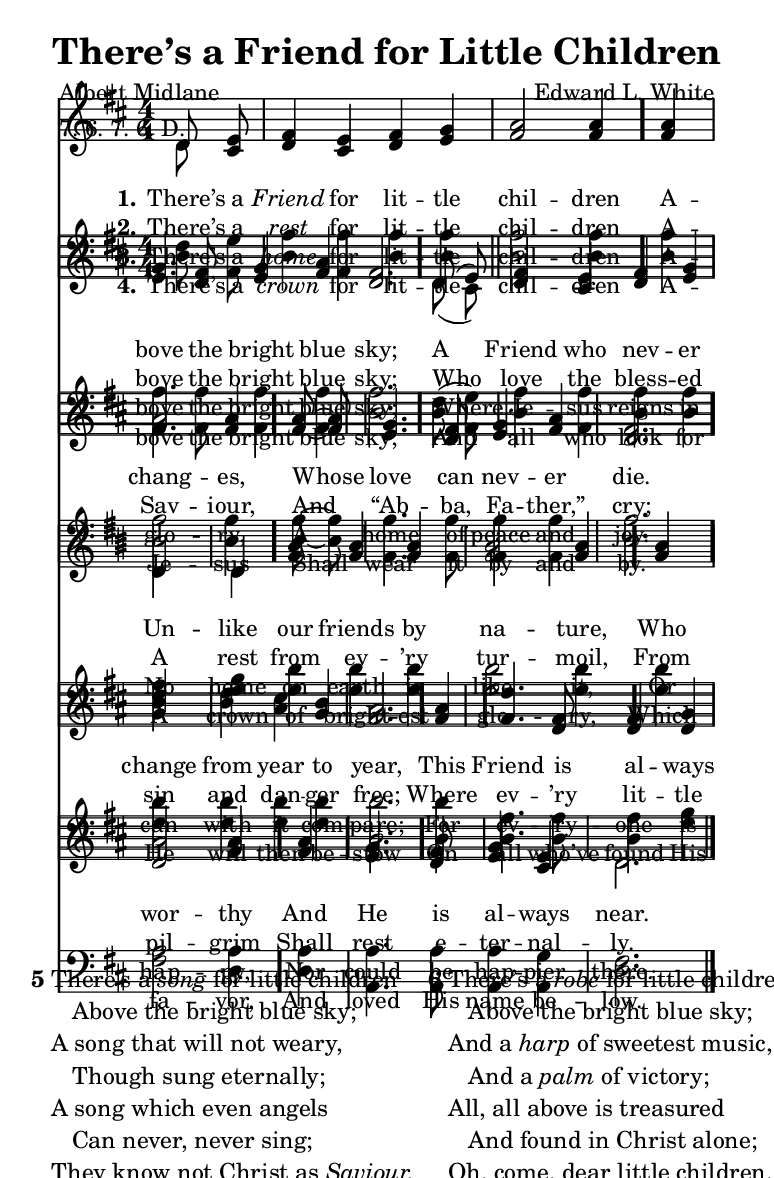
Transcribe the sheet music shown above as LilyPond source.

\include "common/global.ily"
\paper {
  \include "common/paper.ily"
  page-count = 1
ragged-last-bottom = ##t

}

\header{
  %children
  hymnnumber = "323"
  title = "There’s a Friend for Little Children"
  tunename = "Watcher" % not found at hymnary.org
  meter = "7. 6. 7. 6. D."
  poet = "Albert Midlane" % see https://hymnary.org/text/theres_a_friend_for_little_children
  composer = "Edward L. White" % see https://hymnary.org/person/White_Edward
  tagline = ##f
}

global = {
  \include "common/overrides.ily"
  \override Staff.TimeSignature.style = #'numbered
  \time 4/4
  \override Score.MetronomeMark.transparent = ##t % hide all fermata changes too
  \tempo 4=90
  \key d \major
  \partial 4
  \autoBeamOff
}

patternA = { c8 c | c4 c c c | c2 c4 }
patternB = { c4 | c4. c8 c4 c | c2. }
patternC = { c8 ~ c8 | c4. c8 c4 c | c2. }
patternD = { c4 | c c c c | c2 c4 }
patternE = { c4 | c c c c | c2. }
patternF = { c4 | c4. c8 c4 c | c2 c4 }

notesSoprano = {
\global
\relative c' {

  \changePitch \patternA { d e | fis e fis g | a a }
  \changePitch \patternB { a | g fis g a | fis } \eogbreak
  \changePitch \patternA { d( e) | fis e fis g | a a }
  \changePitch \patternC { a a | g fis g a | fis } \eogbreak
  \changePitch \patternD { d | d b' b b | b b }
  \changePitch \patternE { b | b d cis b | a } \eogbreak
  \changePitch \patternF { a | d fis, fis g | a a }
  \changePitch \patternB { a | g fis g e | d }

  \bar "|."

}
}

notesAlto = {
\global
\relative e' {

  \changePitch \patternA { d cis | d cis d e | fis fis }
  \changePitch \patternB { fis | e d e fis | d }
  \changePitch \patternA { d( cis) | d cis d e | fis fis }
  \changePitch \patternC { fis fis | e d e fis | d }
  \changePitch \patternD { d | d g g g | g g }
  \changePitch \patternE { g | g b a g | fis }
  \changePitch \patternF { fis | fis d d d | d fis }
  \changePitch \patternB { fis | e d e cis | d }

}
}

notesTenor = {
\global
\relative a {

  \changePitch \patternA { fis g | a a a a | a a }
  \changePitch \patternB { a | a a a a | a }
  \changePitch \patternA { fis( g) | a a a a | a a }
  \changePitch \patternC { a a | a a a a | a }
  \changePitch \patternD { a | b d d d | d d }
  \changePitch \patternE { d | d d d d | d }
  \changePitch \patternF { d | a a a b | a a }
  \changePitch \patternB { a | a a a g | fis }

}
}

notesBass = {
\global
\relative f {

  \changePitch \patternA { d a | d a d d | d d }
  \changePitch \patternB { d | a a a a | d }
  \changePitch \patternA { d( a) | d a d d | d d }
  \changePitch \patternC { d d | a a a a | d }
  \changePitch \patternD { fis | g g g g | g g }
  \changePitch \patternE { g | g g g g | d }
  \changePitch \patternF { d | d d d g | fis d }
  \changePitch \patternB { d | a a a a | d }

}
}

wordsA = \lyricmode {
\set stanza = "1."

There’s a \italicsOn Friend \italicsOff for lit -- tle chil -- dren \bar "."
A -- bove the bright blue sky; \bar "."
A Friend who nev -- er chang -- es, \bar "."
Whose love can nev -- er die. \bar "."
Un -- like our friends by na -- ture, \bar "."
Who change from year to year, \bar "."
This Friend is al -- ways wor -- thy \bar "."
And He is al -- ways near. \bar "."

}

wordsB = \lyricmode {
\set stanza = "2."

There’s a \italicsOn rest \italicsOff for lit -- tle chil -- dren
A -- bove the bright blue sky;
Who love the bless -- ed Sav -- iour,
And “Ab -- ba, Fa -- ther,” cry;
A rest from ev -- ’ry tur -- moil,
From sin and dan -- ger free;
Where ev -- ’ry lit -- tle pil -- grim
Shall rest e -- ter -- nal -- ly.

}

wordsC = \lyricmode {
\set stanza = "3."

There’s a \italicsOn home \italicsOff for lit -- tle chil -- dren
A -- bove the bright blue sky;
Where Je -- sus reigns in glo -- ry,
A home of peace and joy.
No home on earth is like it,
Or can with it com -- pare;
For ev -- ’ry -- one is hap -- py,
Nor could be hap -- pier there.

}

wordsD = \lyricmode {
\set stanza = "4."

There’s a \italicsOn crown \italicsOff for lit -- tle chil -- dren
A -- bove the bright blue sky;
And all who look for Je -- sus
Shall wear it by and by.
A crown of bright -- est glo -- ry,
Which He will then be -- stow
On all who’ve found His fa -- vor,
And loved His name be -- low.

}

wordsE = \markuplist {

\line { There’s a \italic song for little children }
\line { { \hspace #2 } Above the bright blue sky; }
\line { A song that will not weary, }
\line { { \hspace #2 } Though sung eternally; }
\line { A song which even angels }
\line { { \hspace #2 } Can never, never sing; }
\line { They know not Christ as \italic Saviour, }
\line { { \hspace #2 } But worship Him as \italic King. }

}

wordsF = \markuplist {

\line { There’s a \italic robe for little children }
\line { { \hspace #2 } Above the bright blue sky; }
\line { And a \italic harp of sweetest music, }
\line { { \hspace #2 } And a \italic palm of victory; }
\line { All, all above is treasured }
\line { { \hspace #2 } And found in Christ alone; }
\line { Oh, come, dear little children, }
\line { { \hspace #2 } That all may be your own. }

}

\score {
  \context ChoirStaff <<
    \context Staff = upper <<
      \set Staff.autoBeaming = ##f
      \set ChoirStaff.systemStartDelimiter = #'SystemStartBar
      \set ChoirStaff.printPartCombineTexts = ##f
      \partcombine #'(2 . 11) \notesSoprano \notesAlto
      \context NullVoice = sopranos { \voiceOne << \notesSoprano >> }
      \context Lyrics = one   \lyricsto sopranos \wordsA
      \context Lyrics = two   \lyricsto sopranos \wordsB
      \context Lyrics = three \lyricsto sopranos \wordsC
      \context Lyrics = four  \lyricsto sopranos \wordsD
    >>
    \context Staff = men <<
      \set Staff.autoBeaming = ##f
      \clef bass
      \set ChoirStaff.printPartCombineTexts = ##f
      \partcombine #'(2 . 11) \notesTenor \notesBass
    >>
  >>
  \layout {
    \include "common/layout.ily"
  }
  #(cond ((ly:get-option 'eog-midi-permitted) #{ \midi{
    \include "common/midi.ily"
  } #}))
}

\markup { \fontsize #0.3 \vcenter \column {
  \vspace #1
  \fill-line {
    \null
    \line{ \bold 5 \column { \wordsE } }
    \null
    \line{ \bold 6 \column { \wordsF } }
    \null
  }
} }

\version "2.19.49"  % necessary for upgrading to future LilyPond versions.

% vi:set et ts=2 sw=2 ai nocindent syntax=lilypond:
